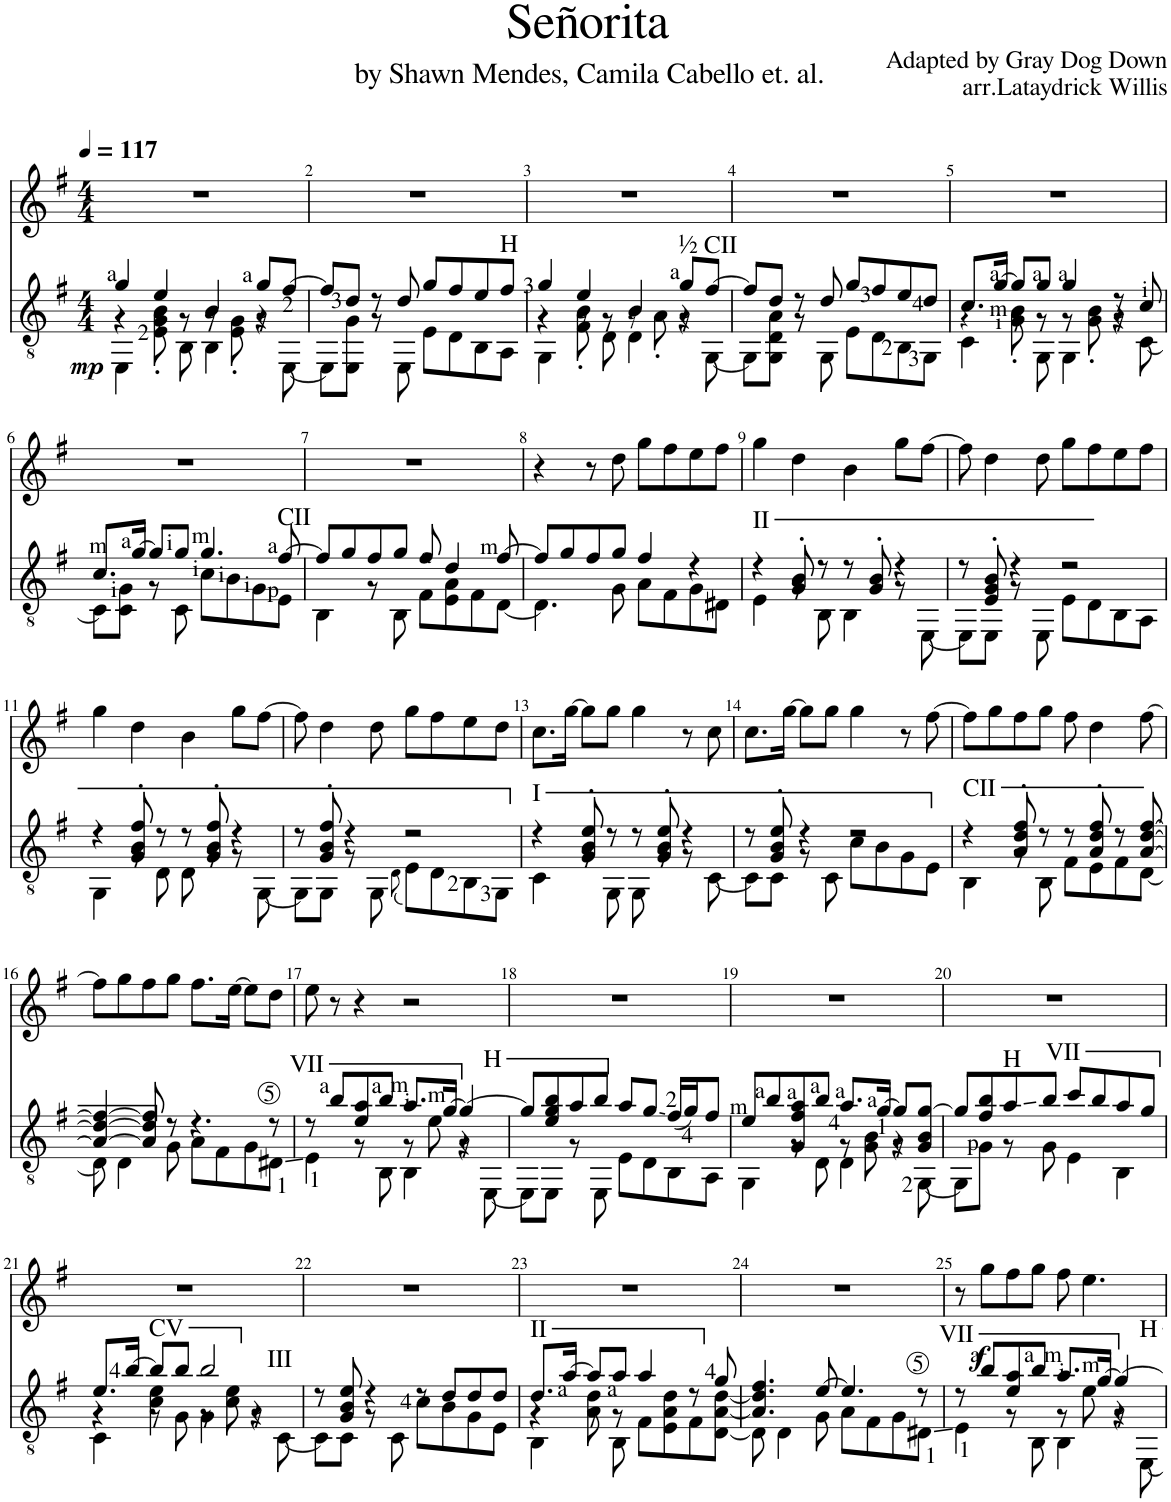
**kern	**dynam	**kern	**dynam
*part2	*part2	*part1	*part1
*staff2	*staff2	*staff1	*staff1
*I"Classical Guitar	*	*I"Flute	*
*	*	*I'Fl	*
*clefGv2	*	*clefG2	*
*k[f#]	*	*k[f#]	*
*M4/4	*	*M4/4	*
*MM117	*	*MM117	*
=1	=1	=1	=1
*^	*	*	*
*	*^	*	*	*
!	!	!	!LO:DY:b	!	!
4g/	4EE\	4r	mp	1r	.
4e/	8r	8E\' 8G\' 8B\'	.	.	.
.	8BB\	8r	.	.	.
4B/	4BB\	8r	.	.	.
.	.	8E\' 8G\'	.	.	.
8g/L	8r	4r	.	.	.
[8f#/J	[8EE\	.	.	.	.
*	*v	*v	*	*	*
=2	=2	=2	=2	=2
8f#/L]	8EE\L]	.	1r	.
8d/J	8EE\ 8G\J	.	.	.
8r	8r	.	.	.
8d/	8EE\	.	.	.
8g/L	8E\L	.	.	.
8f#/	8D\	.	.	.
8e/	8BB\	.	.	.
!LO:TX:a:t=H	!	!	!	!
8f#/J	8AA\J	.	.	.
=3	=3	=3	=3	=3
*	*^	*	*	*
4g/	4GG\	4r	.	1r	.
4e/	8r	8F#\' 8B\'	.	.	.
.	8D\	8r	.	.	.
4B/	4D\	8r	.	.	.
.	.	8A'\	.	.	.
8g/L	8r	4r	.	.	.
!LO:TX:a:t=½ CII	!	!	!	!	!
[8f#/J	[8GG\	.	.	.	.
*	*v	*v	*	*	*
=4	=4	=4	=4	=4
8f#/L]	8GG\L]	.	1r	.
8d/J	8GG\ 8D\ 8A\J	.	.	.
8r	8r	.	.	.
8d/	8GG\	.	.	.
8g/L	8E\L	.	.	.
8f#/	8D\	.	.	.
8e/	8BB\	.	.	.
8d/J	8GG\J	.	.	.
=5	=5	=5	=5	=5
*	*^	*	*	*
8.c/L	4C\	4r	.	1r	.
[16g/Jk	.	.	.	.	.
8g/L]	8r	8G\' 8B\'	.	.	.
8g/J	8GG\	8r	.	.	.
4g/	4GG\	8r	.	.	.
.	.	8G\' 8B\'	.	.	.
8r	8r	4r	.	.	.
8c/	[8C\	.	.	.	.
*	*v	*v	*	*	*
!!LO:LB:g=z
=6	=6	=6	=6	=6
8.c/L	8C\L]	.	1r	.
.	8C\> 8G\>J	.	.	.
[16g/Jk	.	.	.	.
8g/L]	8r	.	.	.
8g/J	8C\	.	.	.
4.g/	8c\L	.	.	.
.	8B\	.	.	.
.	8G\	.	.	.
!LO:TX:a:t=CII	!	!	!	!
[8f#/	8E\J	.	.	.
=7	=7	=7	=7	=7
8f#/L]	4BB\	.	1r	.
8g/	.	.	.	.
8f#/	8r	.	.	.
8g/J	8BB\	.	.	.
8f#/	8F#\L	.	.	.
4d/	8E\ 8A\	.	.	.
.	8F#\	.	.	.
[8f#/	[8D\J	.	.	.
=8	=8	=8	=8	=8
8f#/L]	4.D\]	.	4r	.
8g/	.	.	.	.
8f#/	.	.	8r	.
8g/J	8G\	.	8dd\	.
4f#/	8A\L	.	8gg\L	.
.	8F#\	.	8ff#\	.
4r	8G\	.	8ee\	.
.	8D#X\J	.	8ff#\J	.
=9	=9	=9	=9	=9
!LO:TX:a:t=II	!	!	!	!
4r	4E\	.	4gg\	.
8G/' 8B/'	8r	.	4dd\	.
8r	8BB\	.	.	.
8r	4BB\	.	4b\	.
8G/' 8B/'	.	.	.	.
4r	8r	.	8gg\L	.
.	[8EE\	.	[8ff#\J	.
=10	=10	=10	=10	=10
8r	8EE\L]	.	8ff#\]	.
8E/' 8G/' 8B/'	8EE\J	.	4dd\	.
4r	8r	.	.	.
.	8EE\	.	8dd\	.
2r	8E\L	.	8gg\L	.
.	8D\	.	8ff#\	.
.	8BB\	.	8ee\	.
.	8AA\J	.	8ff#\J	.
!!LO:LB:g=z
=11	=11	=11	=11	=11
4r	4GG\	.	4gg\	.
8G/' 8B/' 8f#/'	8r	.	4dd\	.
8r	8D\	.	.	.
8r	8D\	.	4b\	.
8G/' 8B/' 8f#/'	8r	.	.	.
4r	8r	.	8gg\L	.
.	[8GG\	.	[8ff#\J	.
=12	=12	=12	=12	=12
8r	8GG\L]	.	8ff#\]	.
8G/' 8B/' 8f#/'	8GG\J	.	4dd\	.
4r	8r	.	.	.
.	8GG\	.	8dd\	.
.	(8qD\	.	.	.
2r	8E\L)	.	8gg\L	.
.	8D\	.	8ff#\	.
.	8BB\	.	8ee\	.
.	8GG\J	.	8dd\J	.
=13	=13	=13	=13	=13
!LO:TX:a:t=I	!	!	!	!
4r	4C\	.	8.cc\L	.
.	.	.	[16gg\Jk	.
8G/' 8B/' 8e/'	8r	.	8gg\L]	.
8r	8GG\	.	8gg\J	.
8r	8GG\	.	4gg\	.
8G/' 8B/' 8e/'	8r	.	.	.
4r	8r	.	8r	.
.	[8C\	.	8cc\	.
=14	=14	=14	=14	=14
8r	8C\L]	.	8.cc\L	.
8G/' 8B/' 8e/'	8C\J	.	.	.
.	.	.	[16gg\Jk	.
4r	8r	.	8gg\L]	.
.	8C\	.	8gg\J	.
2r	8c\L	.	4gg\	.
.	8B\	.	.	.
.	8G\	.	8r	.
.	8E\J	.	[8ff#\	.
=15	=15	=15	=15	=15
!LO:TX:a:t=CII	!	!	!	!
4r	4BB\	.	8ff#\L]	.
.	.	.	8gg\	.
8A/' 8d/' 8f#/'	8r	.	8ff#\	.
8r	8BB\	.	8gg\J	.
8r	8F#\L	.	8ff#\	.
8A/' 8d/' 8f#/'	8E\	.	4dd\	.
8r	8F#\	.	.	.
[8A/ [8d/ [8f#/	[8D\J	.	[8ff#\	.
!!LO:LB:g=z
=16	=16	=16	=16	=16
4A/_ 4d/_ 4f#/_	8D\]	.	8ff#\L]	.
.	4D\	.	8gg\	.
8A/] 8d/] 8f#/]	.	.	8ff#\	.
8r	8G\	.	8gg\J	.
4.r	8A\L	.	8.ff#\L	.
.	8F#\	.	.	.
.	.	.	[16ee\Jk	.
.	8G\	.	8ee\L]	.
8r	8D#X>\J	.	8dd\J	.
=17	=17	=17	=17	=17
*	*^	*	*	*
!LO:TX:a:t=VII	!	!	!	!	!
8r	4E\	2ryy	.	8ee\	.
8b/L	.	.	.	8r	.
8e/ 8a/	8r	.	.	4r	.
8b/J	8BB\	.	.	.	.
8.a/L	4BB\	8r	.	2r	.
.	.	8e\	.	.	.
[16g/Jk	.	.	.	.	.
4g/_	8r	4r	.	.	.
!	!LO:TX:a:t=H	!	!	!	!
.	[8EE\	.	.	.	.
*	*v	*v	*	*	*
=18	=18	=18	=18	=18
8g/L]	8EE\L]	.	1r	.
8e/ 8g/ 8b/	8EE\J	.	.	.
8a/	8r	.	.	.
8b/J	8EE\	.	.	.
8a/L	8E\L	.	.	.
8g/J	8D\	.	.	.
(<16f#</LL	8BB\	.	.	.
16g/J)	.	.	.	.
8f#/J	8AA\J	.	.	.
=19	=19	=19	=19	=19
*	*^	*	*	*
8e/L	4GG\	2ryy	.	1r	.
8b/	.	.	.	.	.
8G/ 8f#/ 8a/	8r	.	.	.	.
8b/J	8D\	.	.	.	.
8.a/L	4D\	8r	.	.	.
.	.	8G\ 8B\	.	.	.
[16g/Jk	.	.	.	.	.
8g/L]	8r	4r	.	.	.
8G/ 8B/ [8g/J	[8GG\	.	.	.	.
*	*v	*v	*	*	*
=20	=20	=20	=20	=20
8g/L]	8GG\L]	.	1r	.
8f#/ 8b/	8G\J	.	.	.
!LO:TX:a:t=H	!	!	!	!
8a/	8r	.	.	.
8b/J	8G\	.	.	.
!LO:TX:a:t=VII	!	!	!	!
8cc/L	4E\	.	.	.
8b/	.	.	.	.
8a/	4BB\	.	.	.
8g/J	.	.	.	.
!!LO:LB:g=z
=21	=21	=21	=21	=21
*	*^	*	*	*
8.e/L	4C\	4r	.	1r	.
[16b/Jk	.	.	.	.	.
!LO:TX:a:t=CV	!	!	!	!	!
8b/L]	8r	4c\ 4e\	.	.	.
8b/J	8G\	.	.	.	.
2b/	4G\	8r	.	.	.
.	.	8c\ 8e\	.	.	.
.	8r	4r	.	.	.
!	!LO:TX:a:t=III	!	!	!	!
.	[8C\	.	.	.	.
*	*v	*v	*	*	*
=22	=22	=22	=22	=22
8r	8C\L]	.	1r	.
8G/ 8B/ 8e/	8C\J	.	.	.
4r	8r	.	.	.
.	8C\	.	.	.
8r	8c\L	.	.	.
8d/L	8B\	.	.	.
8d/	8G\	.	.	.
8d/J	8E\J	.	.	.
=23	=23	=23	=23	=23
*	*^	*	*	*
!LO:TX:a:t=II	!	!	!	!	!
8.d/L	4BB\	4r	.	1r	.
[16a/Jk	.	.	.	.	.
8a/L]	8r	8A\ 8d\	.	.	.
8a/J	8BB\	8r	.	.	.
4a/	8F#\L	2ryy	.	.	.
.	8E\ 8A\ 8d\	.	.	.	.
8r	8F#\	.	.	.	.
8g/	[8D\ [8A\ [8d\J	.	.	.	.
*	*v	*v	*	*	*
=24	=24	=24	=24	=24
!	!	!	!	!LO:DY:b
4.A/] 4.d/] 4.f#/	8D\]	.	1r	f
.	4D\	.	.	.
[8e/	8G\	.	.	.
4.e/]	8A\L	.	.	.
.	8F#\	.	.	.
.	8G\	.	.	.
8r	8D#X>\J	.	.	.
=25	=25	=25	=25	=25
*	*^	*	*	*
!LO:TX:a:t=VII	!	!	!	!	!
8r	4E\	2ryy	.	8r	.
8b/L	.	.	.	8gg\L	.
8e/ 8a/	8r	.	.	8ff#\	.
8b/J	8BB\	.	.	8gg\J	.
8.a/L	4BB\	8r	.	8ff#\	.
.	.	8e\	.	4.ee\	.
[16g/Jk	.	.	.	.	.
4g/_	8r	4r	.	.	.
!	!LO:TX:a:t=H	!	!	!	!
.	[8EE\	.	.	.	.
*v	*v	*v	*	*	*
=	=	=	=
*-	*-	*-	*-
